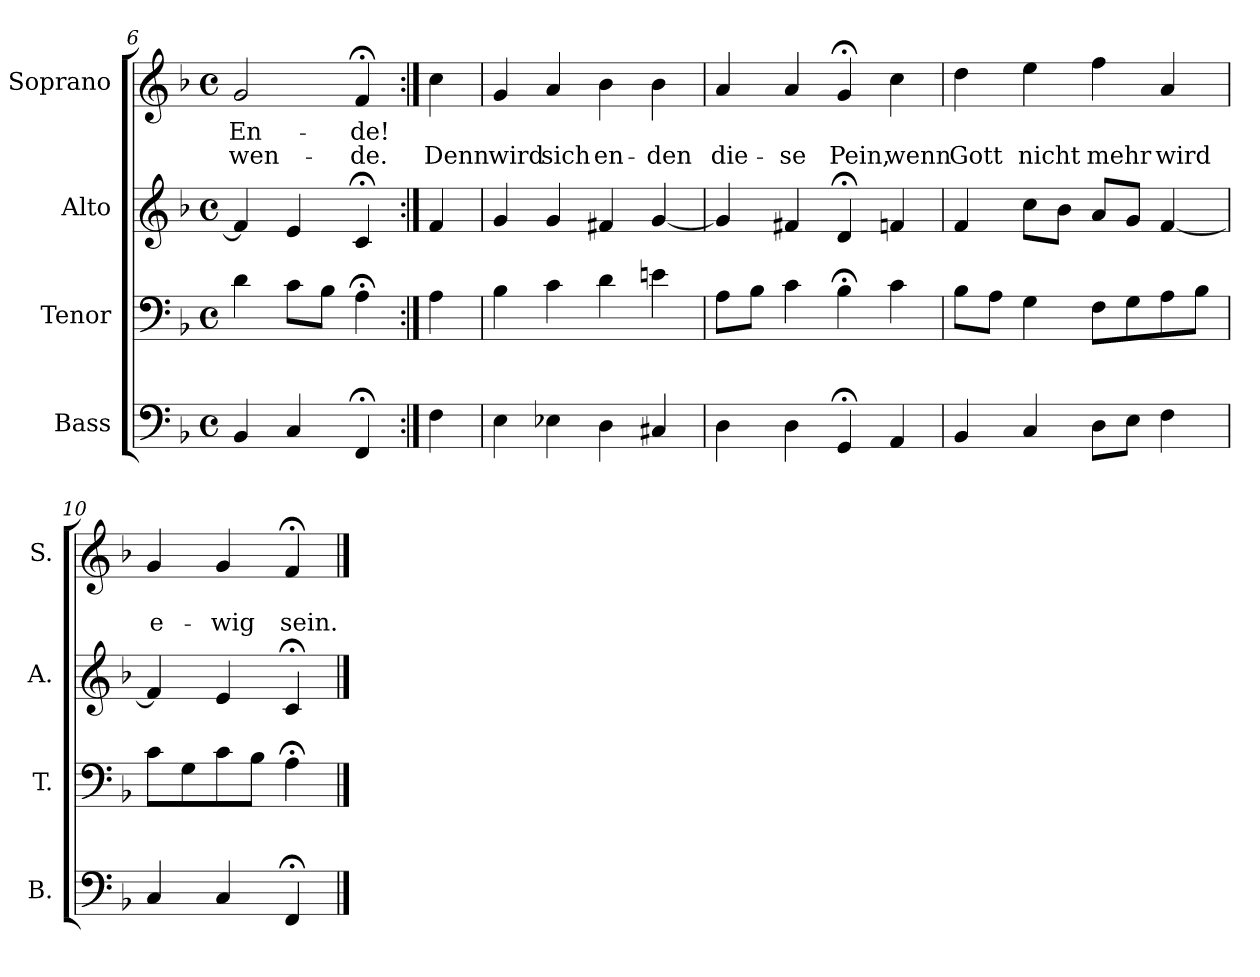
**kern	**kern	**kern	**kern	**text	**text
*part4	*part3	*part2	*part1	*part1	*part1
*staff4	*staff3	*staff2	*staff1	*staff1	*staff1
*I"Bass	*I"Tenor	*I"Alto	*I"Soprano	*	*
*I'B.	*I'T.	*I'A.	*I'S.	*	*
*clefF4	*clefF4	*clefG2	*clefG2	*	*
*k[b-]	*k[b-]	*k[b-]	*k[b-]	*	*
*F:	*F:	*F:	*F:	*	*
*M4/4	*M4/4	*M4/4	*M4/4	*	*
*met(c)	*met(c)	*met(c)	*met(c)	*	*
=6	=6	=6	=6	=6	=6
4BB-/	4d\	4f/]	2g/	En-	-wen-
4C/	8c\L	4e/	.	.	.
.	8B-\J	.	.	.	.
4FF;</	4A;<\	4c;</	4f;</	-de!	-de.
!!LO:PB:g=z
=6a:|!	=6a:|!	=6a:|!	=6a:|!	=6a:|!	=6a:|!
4F\	4A\	4f/	4cc\	.	Denn
=7	=7	=7	=7	=7	=7
4E\	4B-\	4g/	4g/	.	wird
4E-X\	4c\	4g/	4a/	.	sich
4D\	4d\	4f#X/	4b-\	.	en-
4C#X/	4en\	[4g/	4b-\	.	-den
=8	=8	=8	=8	=8	=8
4D\	8A\L	4g/]	4a/	.	die-
.	8B-\J	.	.	.	.
4D\	4c\	4f#X/	4a/	.	-se
4GG;</	4B-;<\	4d;</	4g;</	.	Pein,
4AA/	4c\	4fn/	4cc\	.	wenn
=9	=9	=9	=9	=9	=9
4BB-/	8B-\L	4f/	4dd\	.	Gott
.	8A\J	.	.	.	.
4C/	4G\	8cc\L	4ee\	.	nicht
.	.	8b-\J	.	.	.
8D\L	8F\L	8a/L	4ff\	.	mehr
8E\J	8G\	8g/J	.	.	.
4F\	8A\	[4f/	4a/	.	wird
.	8B-\J	.	.	.	.
=10	=10	=10	=10	=10	=10
4C/	8c\L	4f/]	4g/	.	e-
.	8G\	.	.	.	.
4C/	8c\	4e/	4g/	.	-wig
.	8B-\J	.	.	.	.
4FF;</	4A;<\	4c;</	4f;</	.	sein.
==	==	==	==	==	==
*-	*-	*-	*-	*-	*-
